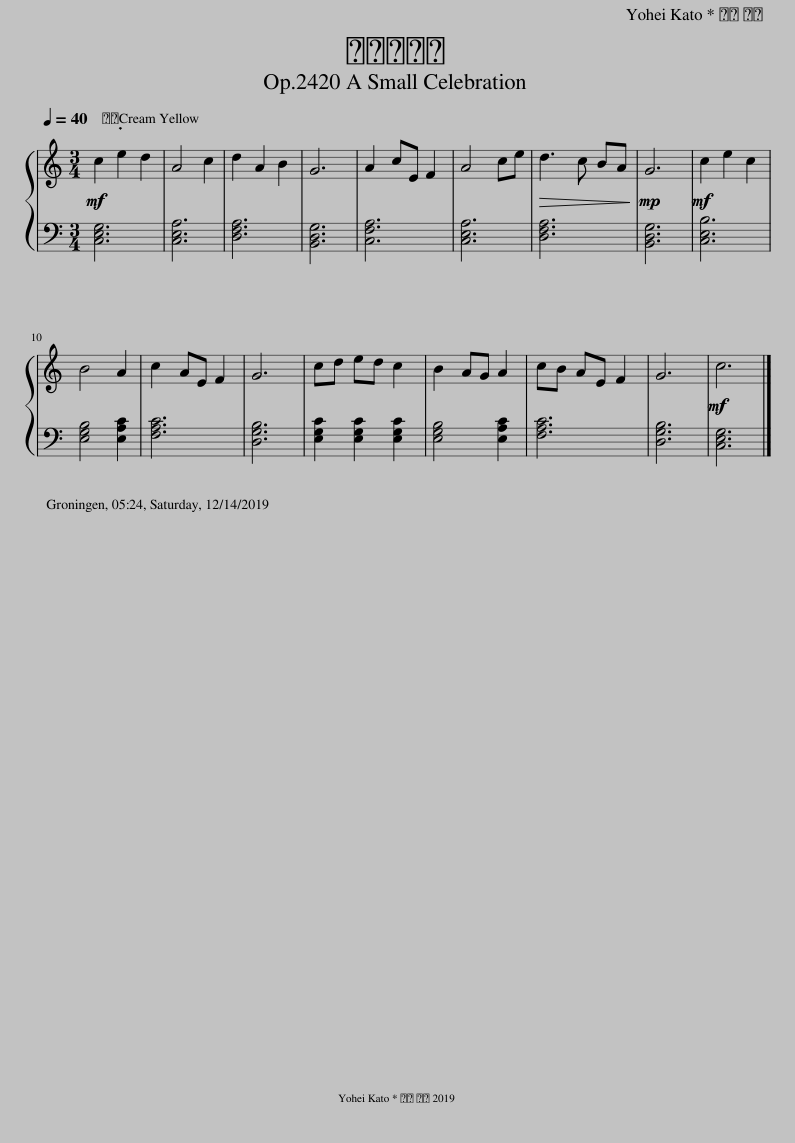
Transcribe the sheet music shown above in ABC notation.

X:1
%%score { 1 | 2 }
L:1/8
Q:1/4=40
M:3/4
I:linebreak $
K:C
V:1 treble
V:2 bass
V:1
!mf! c2 e2 d2 | A4 c2 | d2 A2 B2 | G6 | A2 cE F2 | %5
 A4 ce |!>(! d3 c BA!>)! |!mp! G6 |!mf! c2 e2 c2 |$ B4 A2 | %10
 c2 AE F2 | G6 | cd ed c2 | B2 AG A2 | cB AE F2 | %15
 G6 |!mf! c6 |] %17
V:2
 [C,E,G,]6 | [C,E,A,]6 | [D,F,A,]6 | [B,,D,G,]6 | [C,F,A,]6 | %5
 [C,E,A,]6 | [D,F,A,]6 | [B,,D,G,]6 | [C,E,B,]6 |$ [E,G,B,]4 [E,A,C]2 | %10
 [F,A,C]6 | [D,G,B,]6 | [E,G,C]2 [E,G,C]2 [E,G,C]2 | [E,G,B,]4 [E,A,C]2 | [F,A,C]6 | %15
 [D,G,B,]6 | [C,E,G,]6 |] %17
